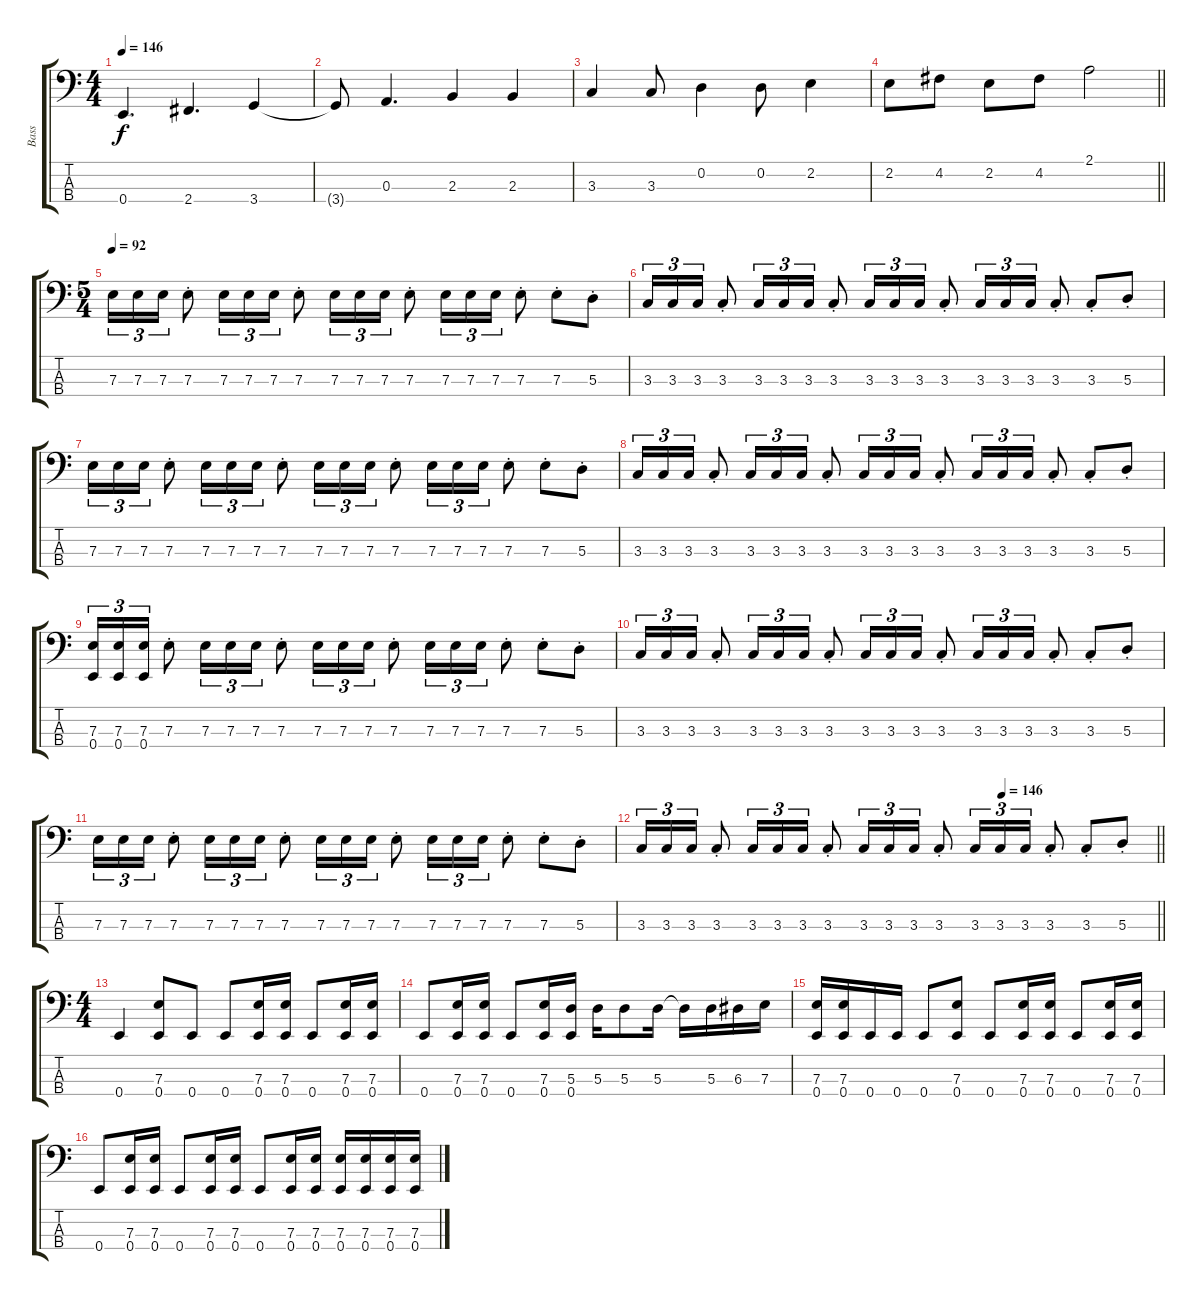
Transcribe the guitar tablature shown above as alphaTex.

\track ("Bass" "Bass") {instrument electricbasspick}
\staff {score tabs}
\tuning (G2 D2 A1 E1) {hide}
\ts (4 4)
\tempo 146
\clef f4
\ks c
0.4.4{d dy f} 2.4.4{d} 3.4.4 |
3.4{t}.8 0.3.4{d} 2.3.4 2.3.4 |
3.3.4 3.3.8 0.2.4 0.2.8 2.2.4 |
\barLineRight lightlight
2.2.8 4.2.8 2.2.8 4.2.8 2.1.2 |
\ts (5 4)
\tempo 92
7.3.16{tu (3 2)} 7.3.16{tu (3 2)} 7.3.16{tu (3 2)} 7.3{st}.8 7.3.16{tu (3 2)} 7.3.16{tu (3 2)} 7.3.16{tu (3 2)} 7.3{st}.8 7.3.16{tu (3 2)} 7.3.16{tu (3 2)} 7.3.16{tu (3 2)} 7.3{st}.8 7.3.16{tu (3 2)} 7.3.16{tu (3 2)} 7.3.16{tu (3 2)} 7.3{st}.8 7.3{st}.8 5.3{st}.8 |
3.3.16{tu (3 2)} 3.3.16{tu (3 2)} 3.3.16{tu (3 2)} 3.3{st}.8 3.3.16{tu (3 2)} 3.3.16{tu (3 2)} 3.3.16{tu (3 2)} 3.3{st}.8 3.3.16{tu (3 2)} 3.3.16{tu (3 2)} 3.3.16{tu (3 2)} 3.3{st}.8 3.3.16{tu (3 2)} 3.3.16{tu (3 2)} 3.3.16{tu (3 2)} 3.3{st}.8 3.3{st}.8 5.3{st}.8 |
7.3.16{tu (3 2)} 7.3.16{tu (3 2)} 7.3.16{tu (3 2)} 7.3{st}.8 7.3.16{tu (3 2)} 7.3.16{tu (3 2)} 7.3.16{tu (3 2)} 7.3{st}.8 7.3.16{tu (3 2)} 7.3.16{tu (3 2)} 7.3.16{tu (3 2)} 7.3{st}.8 7.3.16{tu (3 2)} 7.3.16{tu (3 2)} 7.3.16{tu (3 2)} 7.3{st}.8 7.3{st}.8 5.3{st}.8 |
3.3.16{tu (3 2)} 3.3.16{tu (3 2)} 3.3.16{tu (3 2)} 3.3{st}.8 3.3.16{tu (3 2)} 3.3.16{tu (3 2)} 3.3.16{tu (3 2)} 3.3{st}.8 3.3.16{tu (3 2)} 3.3.16{tu (3 2)} 3.3.16{tu (3 2)} 3.3{st}.8 3.3.16{tu (3 2)} 3.3.16{tu (3 2)} 3.3.16{tu (3 2)} 3.3{st}.8 3.3{st}.8 5.3{st}.8 |
(7.3 0.4).16{tu (3 2)} (7.3 0.4).16{tu (3 2)} (7.3 0.4).16{tu (3 2)} 7.3{st}.8 7.3.16{tu (3 2)} 7.3.16{tu (3 2)} 7.3.16{tu (3 2)} 7.3{st}.8 7.3.16{tu (3 2)} 7.3.16{tu (3 2)} 7.3.16{tu (3 2)} 7.3{st}.8 7.3.16{tu (3 2)} 7.3.16{tu (3 2)} 7.3.16{tu (3 2)} 7.3{st}.8 7.3{st}.8 5.3{st}.8 |
3.3.16{tu (3 2)} 3.3.16{tu (3 2)} 3.3.16{tu (3 2)} 3.3{st}.8 3.3.16{tu (3 2)} 3.3.16{tu (3 2)} 3.3.16{tu (3 2)} 3.3{st}.8 3.3.16{tu (3 2)} 3.3.16{tu (3 2)} 3.3.16{tu (3 2)} 3.3{st}.8 3.3.16{tu (3 2)} 3.3.16{tu (3 2)} 3.3.16{tu (3 2)} 3.3{st}.8 3.3{st}.8 5.3{st}.8 |
7.3.16{tu (3 2)} 7.3.16{tu (3 2)} 7.3.16{tu (3 2)} 7.3{st}.8 7.3.16{tu (3 2)} 7.3.16{tu (3 2)} 7.3.16{tu (3 2)} 7.3{st}.8 7.3.16{tu (3 2)} 7.3.16{tu (3 2)} 7.3.16{tu (3 2)} 7.3{st}.8 7.3.16{tu (3 2)} 7.3.16{tu (3 2)} 7.3.16{tu (3 2)} 7.3{st}.8 7.3{st}.8 5.3{st}.8 |
\tempo (146 0.7)
\barLineRight lightlight
3.3.16{tu (3 2)} 3.3.16{tu (3 2)} 3.3.16{tu (3 2)} 3.3{st}.8 3.3.16{tu (3 2)} 3.3.16{tu (3 2)} 3.3.16{tu (3 2)} 3.3{st}.8 3.3.16{tu (3 2)} 3.3.16{tu (3 2)} 3.3.16{tu (3 2)} 3.3{st}.8 3.3.16{tu (3 2)} 3.3.16{tu (3 2)} 3.3.16{tu (3 2)} 3.3{st}.8 3.3{st}.8 5.3{st}.8 |
\ts (4 4)
0.4.4 (7.3 0.4).8 0.4.8 0.4.8 (7.3 0.4).16 (7.3 0.4).16 0.4.8 (7.3 0.4).16 (7.3 0.4).16 |
0.4.8 (7.3 0.4).16 (7.3 0.4).16 0.4.8 (7.3 0.4).16 (5.3 0.4).16 5.3.16 5.3.8 5.3.16 5.3{t}.16 5.3.16 6.3.16 7.3.16 |
(7.3 0.4).16 (7.3 0.4).16 0.4.16 0.4.16 0.4.8 (7.3 0.4).8 0.4.8 (7.3 0.4).16 (7.3 0.4).16 0.4.8 (7.3 0.4).16 (7.3 0.4).16 |
0.4.8 (7.3 0.4).16 (7.3 0.4).16 0.4.8 (7.3 0.4).16 (7.3 0.4).16 0.4.8 (7.3 0.4).16 (7.3 0.4).16 (7.3 0.4).16 (7.3 0.4).16 (7.3 0.4).16 (7.3 0.4).16
